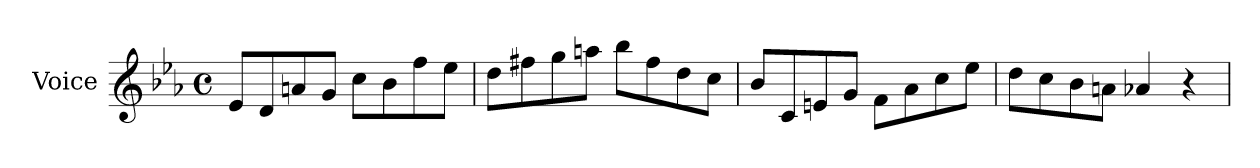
**kern
*part1
*staff1
*I"Voice
*I'Voice
*clefG2
*k[b-e-a-]
*M4/4
*met(c)
=1
8e-/L
8d/
8an/
8g/J
8cc\L
8b-\
8ff\
8ee-\J
=2
8dd\L
8ff#X\
8gg\
8aan\J
8bb-\L
8ff#\
8dd\
8cc\J
=3
8b-/L
8c/
8en/
8g/J
8f\L
8a-\
8cc\
8ee-\J
=4
8dd\L
8cc\
8b-\
8an\J
4a-X/
4r
=
*-
